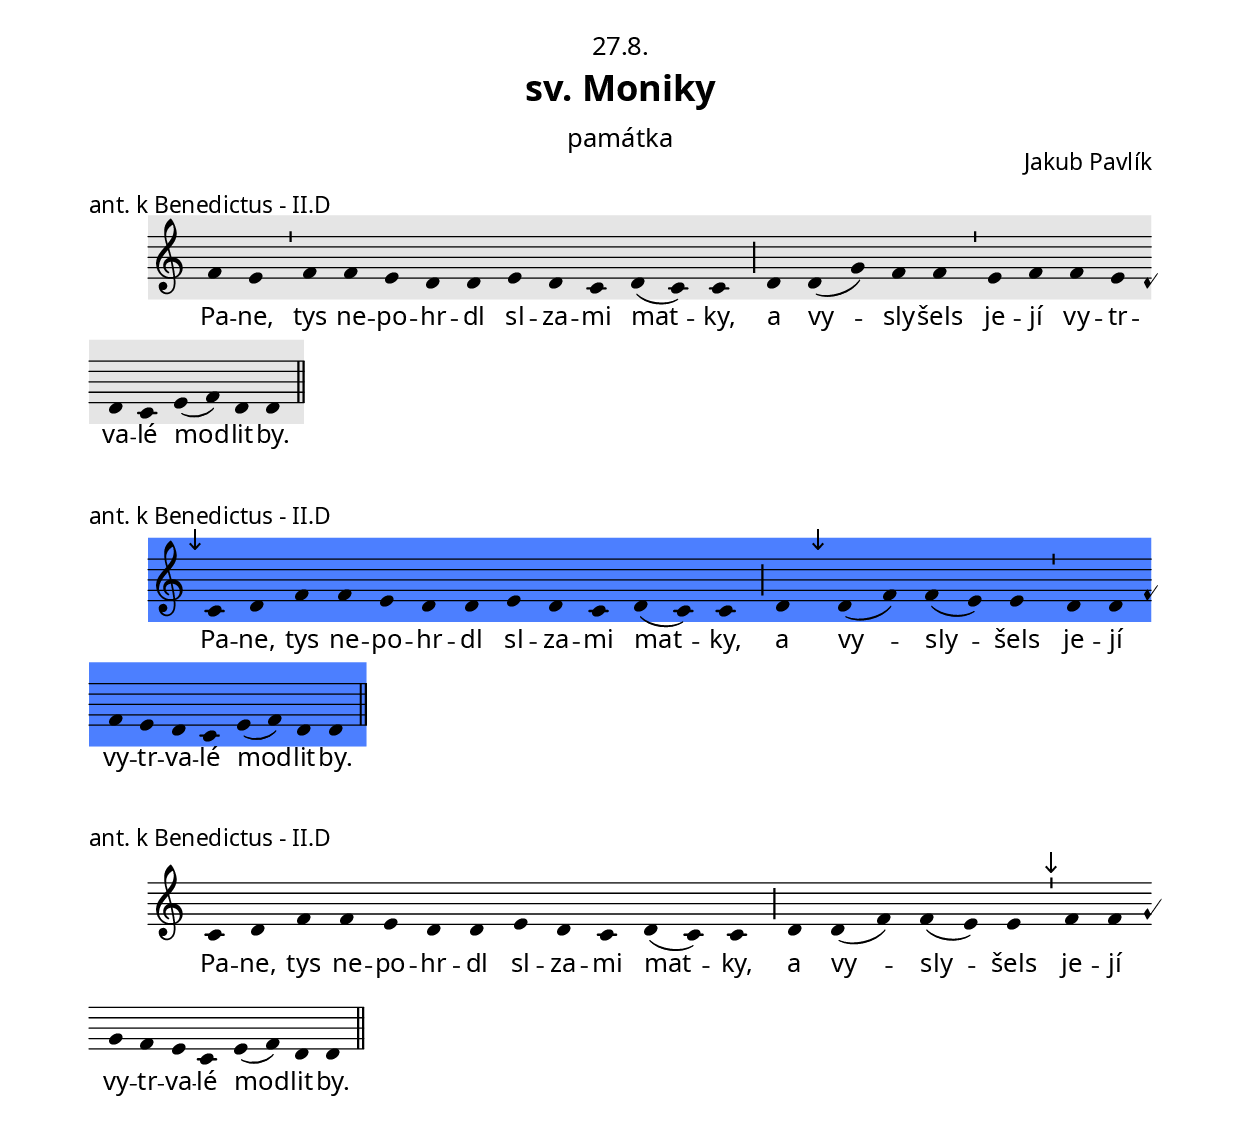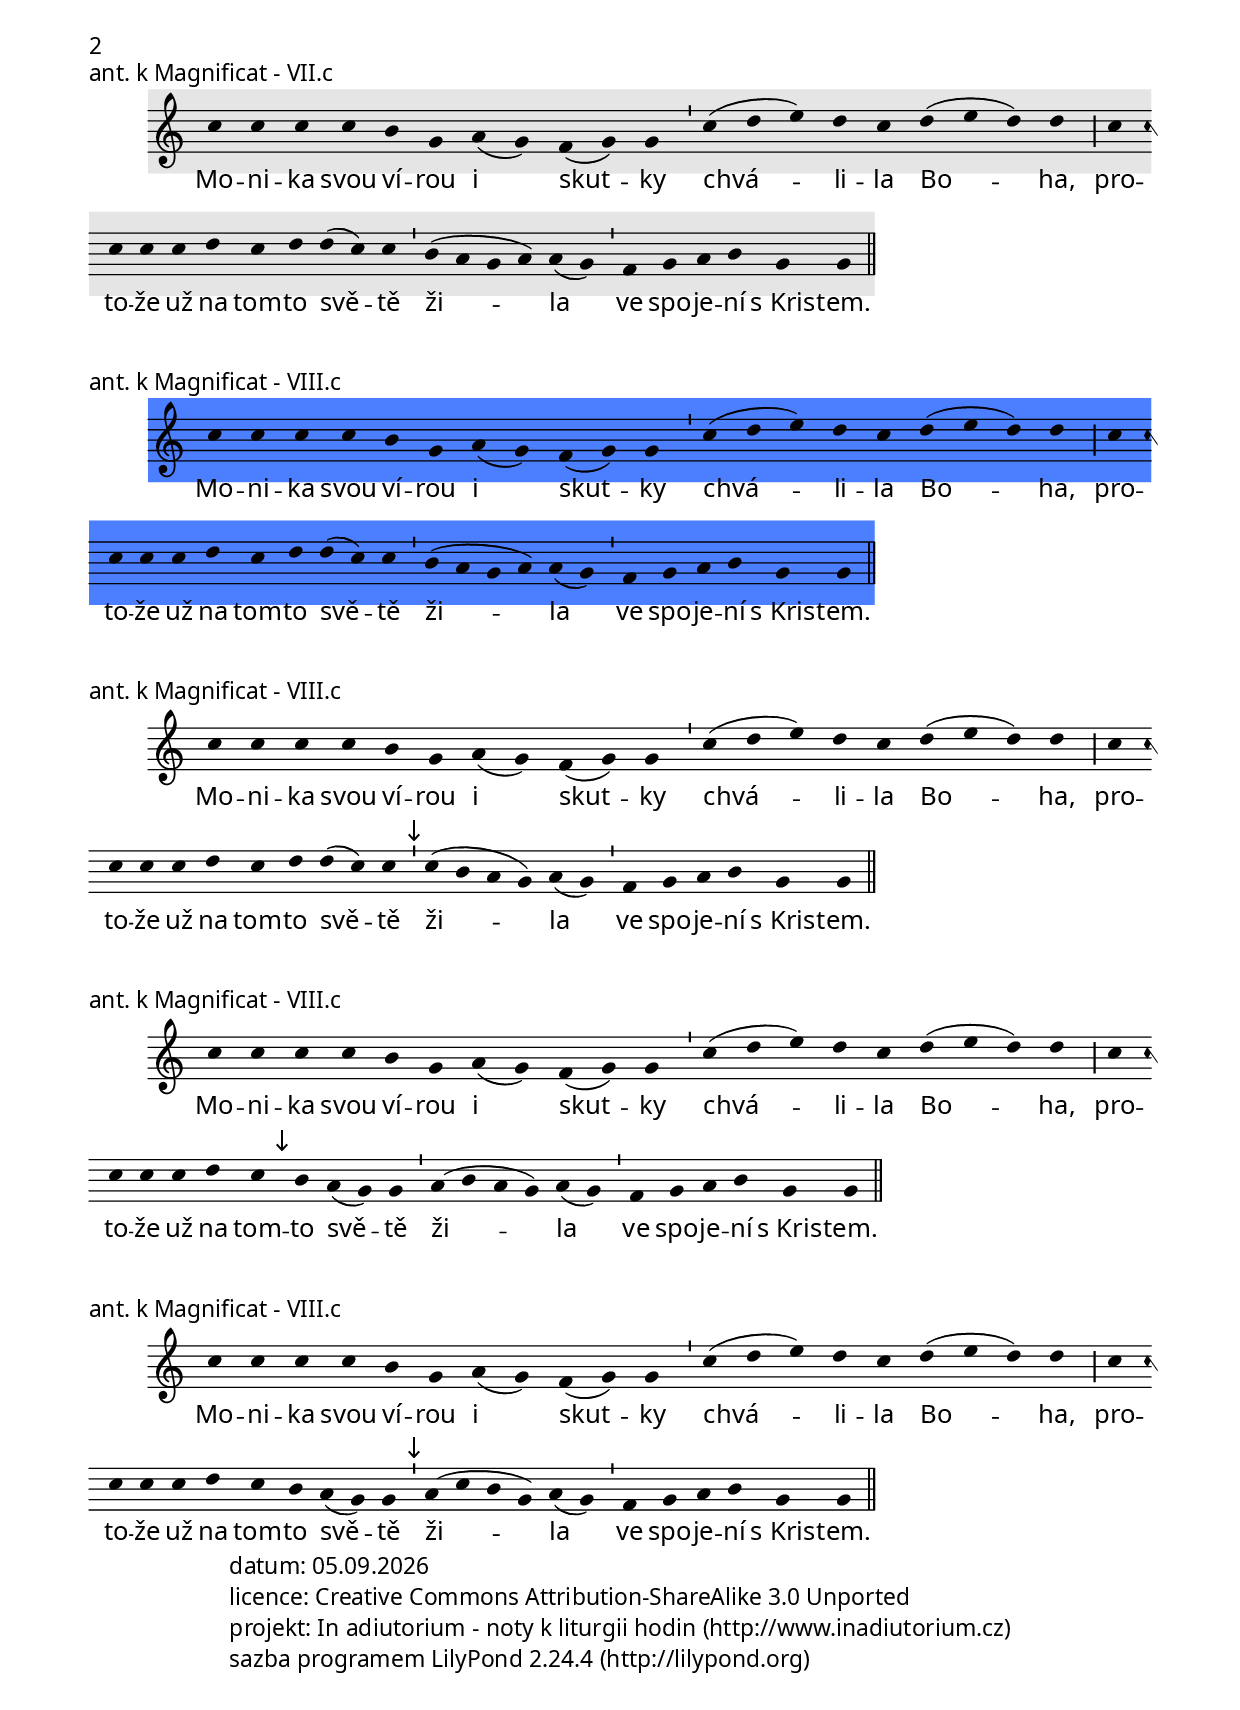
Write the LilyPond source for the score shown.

\version "2.17.0"

\include "../spolecne.ly"

\header {
  title = \markup\titleSvatek
            "sv. Moniky"
            "památka"
            27.8.
  composer = "Jakub Pavlík"
}

\score {
  \relative c' {
    \zvyraznovacSedy
    \choralniRezim
    f4 e \barMin f f e d d e d c d( c) c \barMaior
    d d( g) f f \barMin e f f e d c e( f) d d \barFinalis
  }
  \addlyrics {
    Pa -- ne, tys ne -- po -- hr -- dl sl -- za -- mi mat -- ky,
    a vy -- sly -- šels je -- jí vy -- tr -- va -- lé mod -- lit -- by.
  }
  \header {
    quid = "ant. k Benedictus"
    modus = "II"
    differentia = "D"
    psalmus = ""
    placet = "první cézura je úplně zbytečná; _vyslyšels_ se mi nelíbí"
    id = "rch-aben"
    piece = \markup {\sestavTitulekBezZalmu}
  }
}

\score {
  \relative c' {
    \zvyraznovacModry
    \choralniRezim
    \mark\sipka c4 d f f e d d e d c d( c) c \barMaior
    d \mark\sipka d( f) f( e) e \barMin d d f e d c e( f) d d \barFinalis
  }
  \addlyrics {
    Pa -- ne, tys ne -- po -- hr -- dl sl -- za -- mi mat -- ky,
    a vy -- sly -- šels je -- jí vy -- tr -- va -- lé mod -- lit -- by.
  }
  \header {
    quid = "ant. k Benedictus"
    modus = "II"
    differentia = "D"
    psalmus = ""
    id = "rch-aben"
    piece = \markup {\sestavTitulekBezZalmu}
  }
}

\score {
  \relative c' {
    \choralniRezim
    c4 d f f e d d e d c d( c) c \barMaior
    d d( f) f( e) e \barMin \mark\sipka f f g f e c e( f) d d \barFinalis
  }
  \addlyrics {
    Pa -- ne, tys ne -- po -- hr -- dl sl -- za -- mi mat -- ky,
    a vy -- sly -- šels je -- jí vy -- tr -- va -- lé mod -- lit -- by.
  }
  \header {
    quid = "ant. k Benedictus"
    modus = "II"
    differentia = "D"
    psalmus = ""
    id = "rch-aben"
    piece = \markup {\sestavTitulekBezZalmu}
  }
}

\pageBreak

\score {
  \relative c'' {
    \zvyraznovacSedy
    \choralniRezim
    c4 c c c b g a( g) f( g) g \barMin
    c( d e) d c d( e d) d \barMaior
    c c c c d c d d( c) c \barMin
    b( a g a) a( g) \barMin f g a b g g \barFinalis
  }
  \addlyrics {
    Mo -- ni -- ka svou ví -- rou i skut -- ky
    chvá -- li -- la Bo -- ha,
    pro -- to -- že už na tom -- to svě -- tě
    ži -- la ve spo -- je -- ní s_Kris -- tem.
  }
  \header {
    quid = "ant. k Magnificat"
    modus = "VII"
    differentia = "c"
    psalmus = ""
    id = "ne-amag"
    piece = \markup {\sestavTitulekBezZalmu}
  }
}

\score {
  \relative c'' {
    \zvyraznovacModry
    \choralniRezim
    c4 c c c b g a( g) f( g) g \barMin
    c( d e) d c d( e d) d \barMaior
    c c c c d c d d( c) c \barMin
    b( a g a) a( g) \barMin f g a b g g \barFinalis
  }
  \addlyrics {
    Mo -- ni -- ka svou ví -- rou i skut -- ky
    chvá -- li -- la Bo -- ha,
    pro -- to -- že už na tom -- to svě -- tě
    ži -- la ve spo -- je -- ní s_Kris -- tem.
  }
  \header {
    quid = "ant. k Magnificat"
    modus = "VIII"
    differentia = "c"
    psalmus = ""
    id = "ne-amag"
    piece = \markup {\sestavTitulekBezZalmu}
  }
}

\score {
  \relative c'' {
    \choralniRezim
    c4 c c c b g a( g) f( g) g \barMin
    c( d e) d c d( e d) d \barMaior
    c c c c d c d d( c) c \barMin
    \mark\sipka c( b a g) a( g) \barMin f g a b g g \barFinalis
  }
  \addlyrics {
    Mo -- ni -- ka svou ví -- rou i skut -- ky
    chvá -- li -- la Bo -- ha,
    pro -- to -- že už na tom -- to svě -- tě
    ži -- la ve spo -- je -- ní s_Kris -- tem.
  }
  \header {
    quid = "ant. k Magnificat"
    modus = "VIII"
    differentia = "c"
    psalmus = ""
    id = "ne-amag"
    piece = \markup {\sestavTitulekBezZalmu}
  }
}

\score {
  \relative c'' {
    \choralniRezim
    c4 c c c b g a( g) f( g) g \barMin
    c( d e) d c d( e d) d \barMaior
    c c c c d c \mark\sipka b a( g) g \barMin
    a( b a g) a( g) \barMin f g a b g g \barFinalis
  }
  \addlyrics {
    Mo -- ni -- ka svou ví -- rou i skut -- ky
    chvá -- li -- la Bo -- ha,
    pro -- to -- že už na tom -- to svě -- tě
    ži -- la ve spo -- je -- ní s_Kris -- tem.
  }
  \header {
    quid = "ant. k Magnificat"
    modus = "VIII"
    differentia = "c"
    psalmus = ""
    id = "ne-amag"
    piece = \markup {\sestavTitulekBezZalmu}
  }
}

\score {
  \relative c'' {
    \choralniRezim
    c4 c c c b g a( g) f( g) g \barMin
    c( d e) d c d( e d) d \barMaior
    c c c c d c b a( g) g \barMin
    \mark\sipka a( c b g) a( g) \barMin f g a b g g \barFinalis
  }
  \addlyrics {
    Mo -- ni -- ka svou ví -- rou i skut -- ky
    chvá -- li -- la Bo -- ha,
    pro -- to -- že už na tom -- to svě -- tě
    ži -- la ve spo -- je -- ní s_Kris -- tem.
  }
  \header {
    quid = "ant. k Magnificat"
    modus = "VIII"
    differentia = "c"
    psalmus = ""
    id = "ne-amag"
    piece = \markup {\sestavTitulekBezZalmu}
  }
}